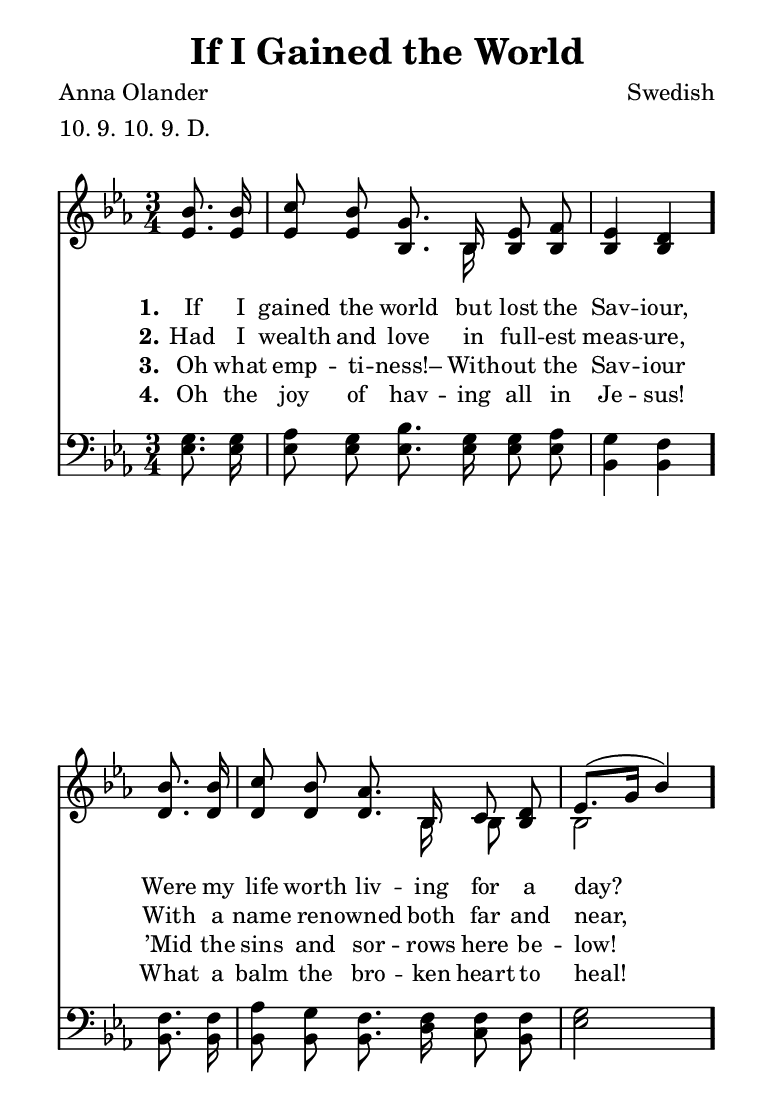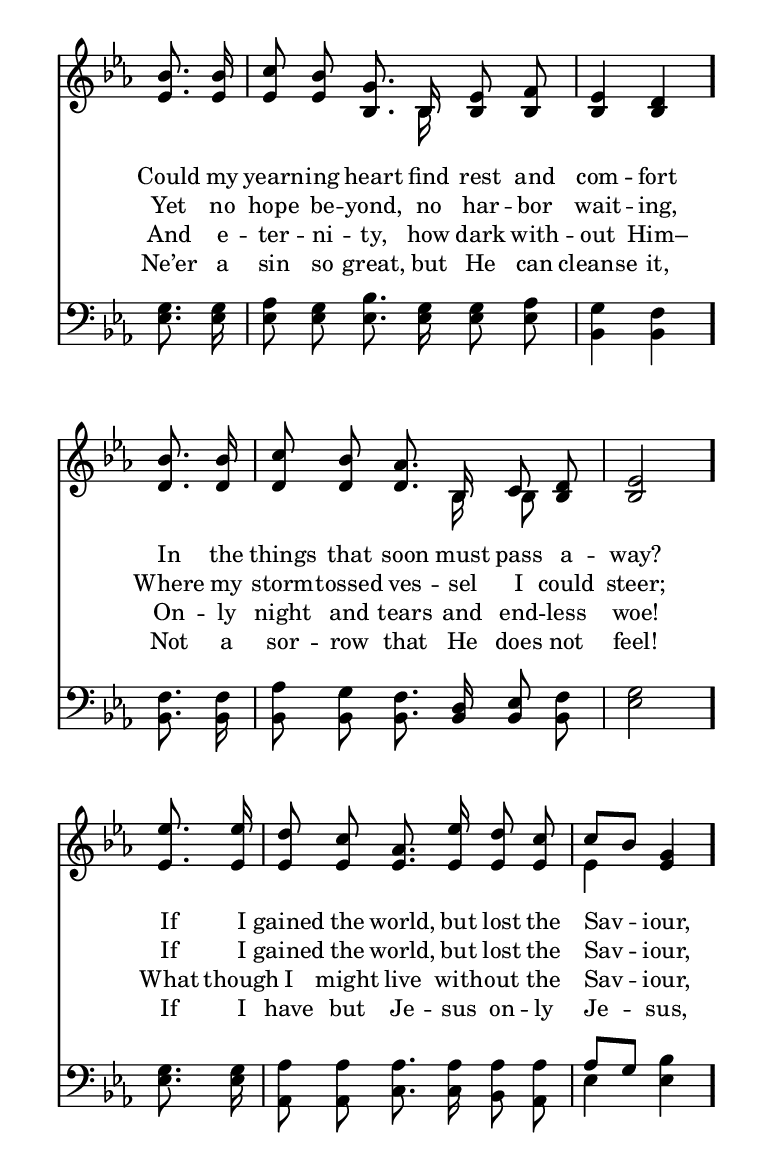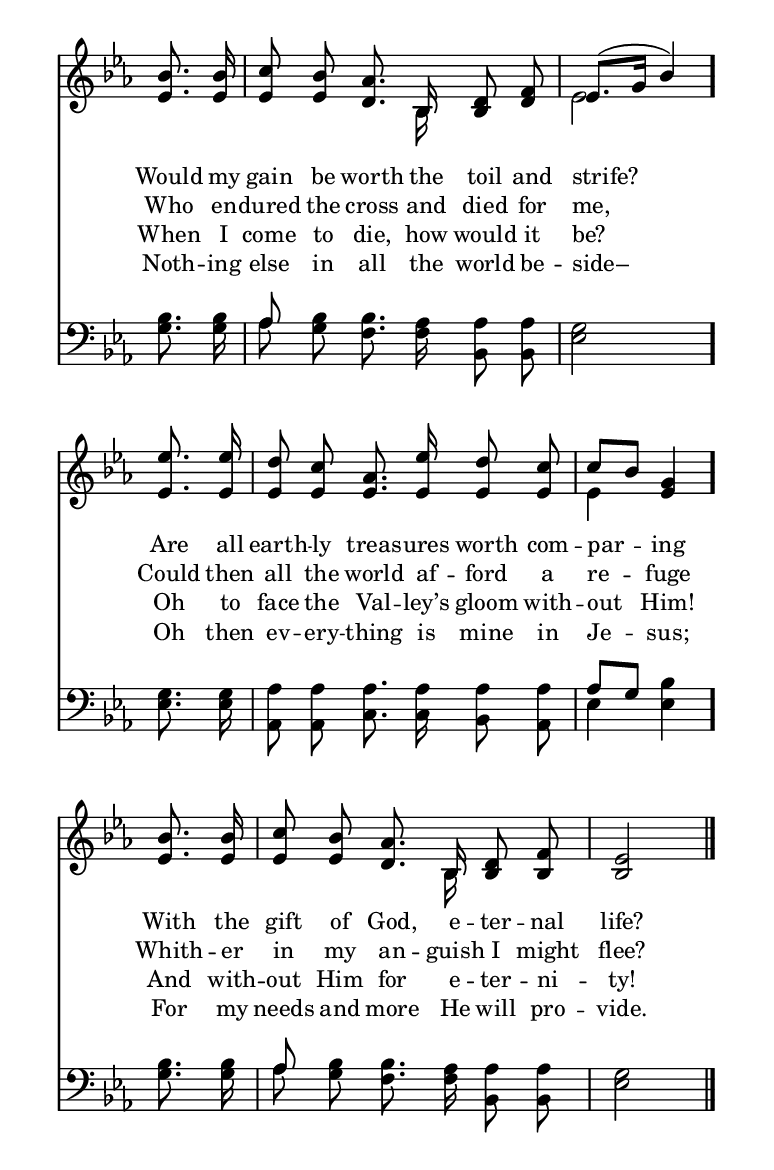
\include "common/global.ily"
\paper {
  \include "common/paper.ily"
  %ragged-bottom = ##t
  ragged-last-bottom = ##t
  %systems-per-page = ##f
  page-count = #(cond (is-eogsized 2) (#t #f))
  system-count = #(cond (is-eogsized 6) (#t #f))
}

\header{
  %gospel
  hymnnumber = "96"
  title = "If I Gained the World"
  tunename = ""
  meter = "10. 9. 10. 9. D."
  poet = "Anna Olander"
  composer = "Swedish"
  %copyright = ""
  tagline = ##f
}

% for fermata in MIDI
ta = { \tempo 4=70 }
tb = { \tempo 4=35 }

patternAA = { c8. c16 | c8 c8 c8. c16 c8 c8 | c4 c4 }
patternAB = { c8. c16 | c8 c8 c8. c16 c8 c8 | c8.([ c16] c4) }
patternAC = { c8. c16 | c8 c8 c8. c16 c8 c8 | c2}
patternAD = { c8. c16 | c8 c8 c8. c16 c8 c8 | c8[ c8] c4 }

global = {
  \include "common/overrides.ily"
  \override Staff.TimeSignature.style = #'numbered
  \time 3/4
  \override Score.MetronomeMark.transparent = ##t % hide all fermata changes too
  \ta
  \key ees \major
  \partial 4
  \autoBeamOff
}

notesSoprano = {
\global
\relative c'' {

  \changePitch \patternAA { bes bes | c bes g bes, ees f | ees d }
  \changePitch \patternAB { bes' bes | c bes aes bes, c d | ees g bes }
  \changePitch \patternAA { bes bes | c bes g bes, ees f | ees d }
  \changePitch \patternAC { bes' bes | c bes aes bes, c d | ees }

  \changePitch \patternAD { ees' ees | d c aes ees' d c | c bes g }
  \changePitch \patternAB { bes bes | c bes aes bes, d f | ees g bes }
  \changePitch \patternAD { ees ees | d c aes ees' d c | c bes g }
  \changePitch \patternAC { bes bes | c bes aes bes, d f | ees }

  \bar "|."

}
}

notesAlto = {
\global
\relative e' {

  \changePitch \patternAA { ees ees | ees ees bes bes bes bes | bes bes }
  \changePitch \patternAC { d d | d d d bes bes bes | bes }
  \changePitch \patternAA { ees ees | ees ees bes bes bes bes | bes bes }
  \changePitch \patternAC { d d | d d d bes bes bes | bes }

  \changePitch \patternAA { ees ees | ees ees ees ees ees ees | ees ees }
  \changePitch \patternAC { ees ees | ees ees d bes bes d | ees }
  \changePitch \patternAA { ees ees | ees ees ees ees ees ees | ees ees }
  \changePitch \patternAC { ees ees | ees ees d bes bes bes | bes }

}
}

notesTenor = {
\global
\relative a {

  \changePitch \patternAA { g g | aes g bes g g aes | g f }
  \changePitch \patternAC { f f | aes g f f f f | g }
  \changePitch \patternAA { g g | aes g bes g g aes | g f }
  \changePitch \patternAC { f f | aes g f d ees f | g }

  \changePitch \patternAD { g g | aes aes aes aes aes aes | aes g bes }
  \changePitch \patternAC { bes bes | aes bes bes aes aes aes | g }
  \changePitch \patternAD { g g | aes aes aes aes aes aes | aes g bes }
  \changePitch \patternAC { bes bes | aes bes bes aes aes aes | g }

}
}

notesBass = {
\global
\relative f {

  \changePitch \patternAA { ees ees | ees ees ees ees ees ees | bes bes }
  \changePitch \patternAC { bes bes bes bes bes d c bes  | ees }
  \changePitch \patternAA { ees ees | ees ees ees ees ees ees | bes bes }
  \changePitch \patternAC { bes bes | bes bes bes bes bes bes | ees }

  \changePitch \patternAA { ees ees | aes, aes c c bes aes | ees' ees }
  \changePitch \patternAC { g g | aes g f f bes, bes | ees }
  \changePitch \patternAA { ees ees | aes, aes c c bes aes | ees' ees }
  \changePitch \patternAC { g g | aes g f f bes, bes | ees }

}
}

wordsA = \lyricmode {
\set stanza = "1."

If I gained the world but lost the Sav -- iour, \bar "."
Were my life worth liv -- ing for a day? \bar "."
Could my yearn -- ing heart find rest and com -- fort \bar "."
In the things that soon must pass a -- way? \bar "."
If I gained the world, but lost the Sav -- iour, \bar "."
Would my gain be worth the toil and strife? \bar "."
Are all earth -- ly treas -- ures worth com -- par -- ing \bar "."
With the gift of God, e -- ter -- nal life? \bar "."

}

wordsB = \lyricmode {
\set stanza = "2."

Had I wealth and love in full -- est meas -- ure,
With a name ren -- owned both far and near,
Yet no hope be -- yond, no har -- bor wait -- ing,
Where my storm -- tossed ves -- sel I could steer;
If I gained the world, but lost the Sav -- iour,
Who en -- dured the cross and died for me,
Could then all the world af -- ford a re -- fuge
Whith -- er in my an -- guish I might flee?

}

wordsC = \lyricmode {
\set stanza = "3."

Oh what emp -- ti -- ness!– With -- out the Sav -- iour
’Mid the sins and sor -- rows here be -- low!
And e -- ter -- ni -- ty, how dark with -- out Him–
On -- ly night and tears and end -- less woe!
What though I might live with -- out the Sav -- iour,
When I come to die, how would it be?
Oh to face the Val -- ley’s gloom with -- out Him!
And with -- out Him for e -- ter -- ni -- ty!

}

wordsD = \lyricmode {
\set stanza = "4."

Oh the joy of hav -- ing all in Je -- sus!
What a balm the bro -- ken heart to heal!
Ne’er a sin so great, but He can cleanse it,
Not a sor -- row that He does not feel!
If I have but Je -- sus on -- ly Je -- sus,
Noth -- ing else in all the world be -- side–
Oh then ev -- ery -- thing is mine in Je -- sus;
For my needs and more He will pro -- vide.

}

\score {
  \context ChoirStaff <<
    \context Staff = upper <<
      \set Staff.autoBeaming = ##f
      \set ChoirStaff.systemStartDelimiter = #'SystemStartBar
      \set ChoirStaff.printPartCombineTexts = ##f
      \partcombine #'(2 . 9) \notesSoprano \notesAlto
      \context NullVoice = sopranos { \voiceOne << \notesSoprano >> }
      \context NullVoice = altos { \voiceTwo << \notesAlto >> }
      \context Lyrics = one   \lyricsto sopranos \wordsA
      \context Lyrics = two   \lyricsto sopranos \wordsB
      \context Lyrics = three \lyricsto sopranos \wordsC
      \context Lyrics = four  \lyricsto sopranos \wordsD
    >>
    \context Staff = men <<
      \set Staff.autoBeaming = ##f
      \clef bass
      \set ChoirStaff.printPartCombineTexts = ##f
      \partcombine #'(2 . 9) \notesTenor \notesBass
      \context NullVoice = tenors { \voiceOne << \notesTenor >> }
      \context NullVoice = basses { \voiceTwo << \notesBass >> }
    >>
  >>
  \layout {
    \include "common/layout.ily"
  }
  \midi{
    \include "common/midi.ily"
  }
}

\version "2.19.49"  % necessary for upgrading to future LilyPond versions.

% vi:set et ts=2 sw=2 ai nocindent syntax=lilypond:
